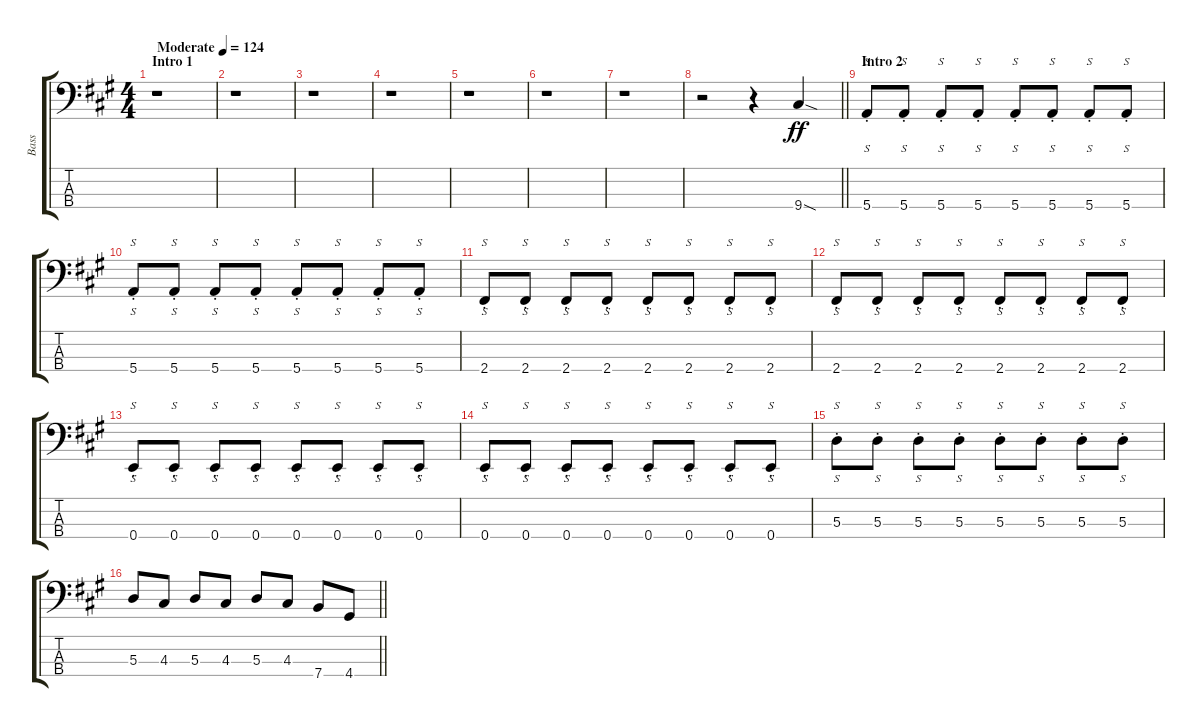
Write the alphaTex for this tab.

\track ("Bass" "Bass") {instrument slapbass2}
\staff {score tabs}
\tuning (G2 D2 A1 E1) {hide}
\ts (4 4)
\section ("" "Intro 1")
\tempo (124 "Moderate")
\clef f4
\ks a
r.1{dy ff instrument slapbass2} |
r.1 |
r.1 |
r.1 |
r.1 |
r.1 |
r.1 |
\barLineRight lightlight
r.2 r.4 9.4{sod}.4 |
\section ("" "Intro 2")
5.4{st}.8{s} 5.4{st}.8{s} 5.4{st}.8{s} 5.4{st}.8{s} 5.4{st}.8{s} 5.4{st}.8{s} 5.4{st}.8{s} 5.4{st}.8{s} |
5.4{st}.8{s} 5.4{st}.8{s} 5.4{st}.8{s} 5.4{st}.8{s} 5.4{st}.8{s} 5.4{st}.8{s} 5.4{st}.8{s} 5.4{st}.8{s} |
2.4{st}.8{s} 2.4{st}.8{s} 2.4{st}.8{s} 2.4{st}.8{s} 2.4{st}.8{s} 2.4{st}.8{s} 2.4{st}.8{s} 2.4{st}.8{s} |
2.4{st}.8{s} 2.4{st}.8{s} 2.4{st}.8{s} 2.4{st}.8{s} 2.4{st}.8{s} 2.4{st}.8{s} 2.4{st}.8{s} 2.4{st}.8{s} |
0.4{st}.8{s} 0.4{st}.8{s} 0.4{st}.8{s} 0.4{st}.8{s} 0.4{st}.8{s} 0.4{st}.8{s} 0.4{st}.8{s} 0.4{st}.8{s} |
0.4{st}.8{s} 0.4{st}.8{s} 0.4{st}.8{s} 0.4{st}.8{s} 0.4{st}.8{s} 0.4{st}.8{s} 0.4{st}.8{s} 0.4{st}.8{s} |
5.3{st}.8{s} 5.3{st}.8{s} 5.3{st}.8{s} 5.3{st}.8{s} 5.3{st}.8{s} 5.3{st}.8{s} 5.3{st}.8{s} 5.3{st}.8{s} |
\barLineRight lightlight
5.3.8 4.3.8 5.3.8 4.3.8 5.3.8 4.3.8 7.4.8 4.4.8
